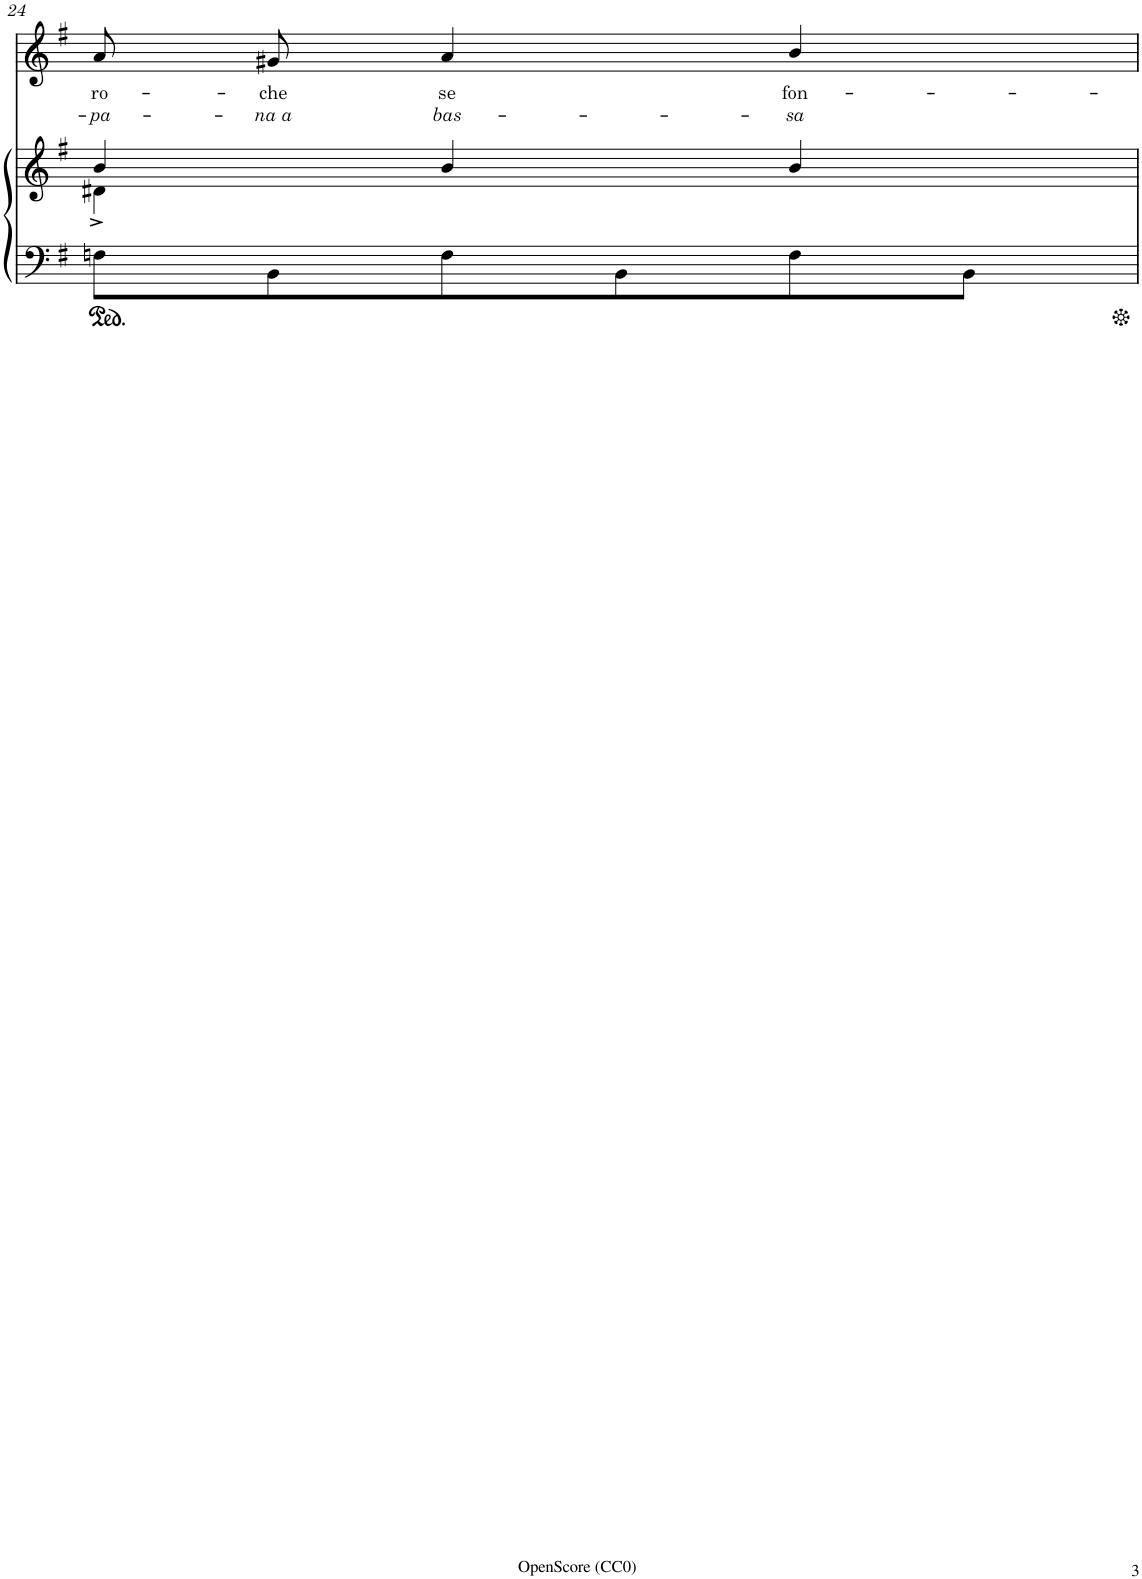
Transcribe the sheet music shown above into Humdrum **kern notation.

**kern	**kern	**kern	**text	**text
*part2	*part2	*part1	*part1	*part1
*staff3	*staff2	*staff1	*staff1	*staff1
*I"Piano	*	*I"Chant Voice	*	*
*I'Pno	*	*	*	*
!!LO:PB:g=z
*clefF4	*clefG2	*clefG2	*	*
*k[f#]	*k[f#]	*k[f#]	*	*
*M3/4	*M3/4	*M3/4	*	*
=24	=24	=24	=24	=24
*	*^	*	*	*
!	!	!	!	!LO:LY:b	!LO:LY:b
8Fn\L	4b/	4d#X^\	8a/L	ro-	-pa-
!	!	!	!	!LO:LY:b	!LO:LY:b
8BB\	.	.	8g#X/J	-che	-na a
!	!	!	!	!LO:LY:b	!LO:LY:b
8F\	4b/	2ryy	4a/	se	bas-
8BB\	.	.	.	.	.
!	!	!	!	!LO:LY:b	!LO:LY:b
8F\	4b/	.	4b/	fon-	-sa
8BB\J	.	.	.	.	.
*	*v	*v	*	*	*
=	=	=	=	=
*-	*-	*-	*-	*-
